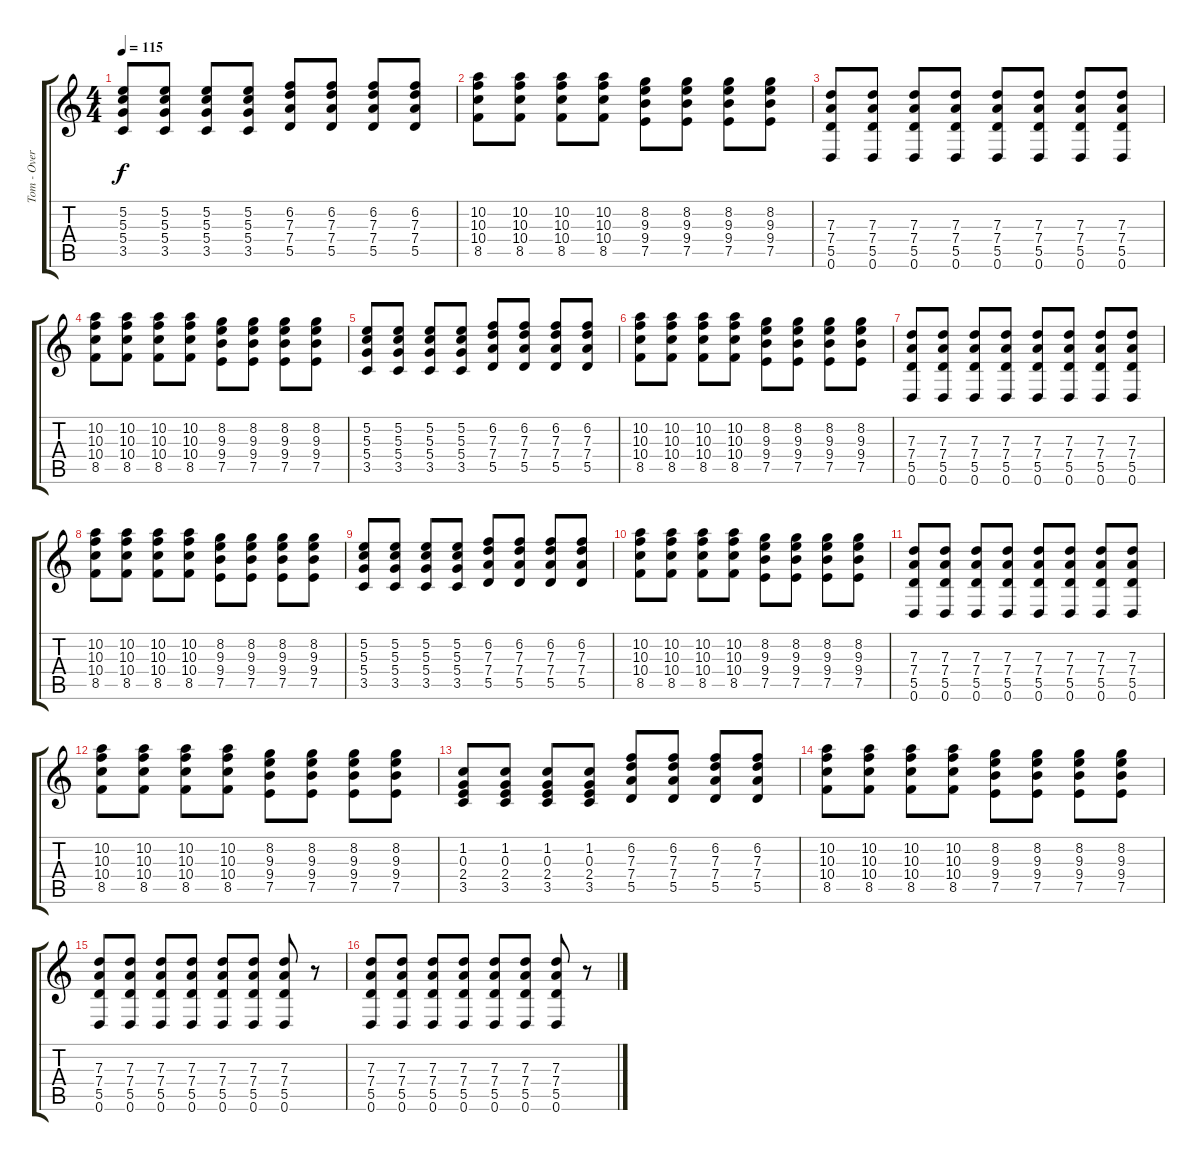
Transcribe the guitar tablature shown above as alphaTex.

\track ("Tom - Overdriven" "Tom - Over") {instrument overdrivenguitar}
\staff {score tabs}
\tuning (E4 B3 G3 D3 A2 D2) {hide}
\ts (4 4)
\tempo 115
\clef g2
\ks c
(5.2 5.3 5.4 3.5).8{dy f} (5.2 5.3 5.4 3.5).8 (5.2 5.3 5.4 3.5).8 (5.2 5.3 5.4 3.5).8 (6.2 7.3 7.4 5.5).8 (6.2 7.3 7.4 5.5).8 (6.2 7.3 7.4 5.5).8 (6.2 7.3 7.4 5.5).8 |
(10.2 10.3 10.4 8.5).8 (10.2 10.3 10.4 8.5).8 (10.2 10.3 10.4 8.5).8 (10.2 10.3 10.4 8.5).8 (8.2 9.3 9.4 7.5).8 (8.2 9.3 9.4 7.5).8 (8.2 9.3 9.4 7.5).8 (8.2 9.3 9.4 7.5).8 |
(7.3 7.4 5.5 0.6).8 (7.3 7.4 5.5 0.6).8 (7.3 7.4 5.5 0.6).8 (7.3 7.4 5.5 0.6).8 (7.3 7.4 5.5 0.6).8 (7.3 7.4 5.5 0.6).8 (7.3 7.4 5.5 0.6).8 (7.3 7.4 5.5 0.6).8 |
(10.2 10.3 10.4 8.5).8 (10.2 10.3 10.4 8.5).8 (10.2 10.3 10.4 8.5).8 (10.2 10.3 10.4 8.5).8 (8.2 9.3 9.4 7.5).8 (8.2 9.3 9.4 7.5).8 (8.2 9.3 9.4 7.5).8 (8.2 9.3 9.4 7.5).8 |
(5.2 5.3 5.4 3.5).8 (5.2 5.3 5.4 3.5).8 (5.2 5.3 5.4 3.5).8 (5.2 5.3 5.4 3.5).8 (6.2 7.3 7.4 5.5).8 (6.2 7.3 7.4 5.5).8 (6.2 7.3 7.4 5.5).8 (6.2 7.3 7.4 5.5).8 |
(10.2 10.3 10.4 8.5).8 (10.2 10.3 10.4 8.5).8 (10.2 10.3 10.4 8.5).8 (10.2 10.3 10.4 8.5).8 (8.2 9.3 9.4 7.5).8 (8.2 9.3 9.4 7.5).8 (8.2 9.3 9.4 7.5).8 (8.2 9.3 9.4 7.5).8 |
(7.3 7.4 5.5 0.6).8 (7.3 7.4 5.5 0.6).8 (7.3 7.4 5.5 0.6).8 (7.3 7.4 5.5 0.6).8 (7.3 7.4 5.5 0.6).8 (7.3 7.4 5.5 0.6).8 (7.3 7.4 5.5 0.6).8 (7.3 7.4 5.5 0.6).8 |
(10.2 10.3 10.4 8.5).8 (10.2 10.3 10.4 8.5).8 (10.2 10.3 10.4 8.5).8 (10.2 10.3 10.4 8.5).8 (8.2 9.3 9.4 7.5).8 (8.2 9.3 9.4 7.5).8 (8.2 9.3 9.4 7.5).8 (8.2 9.3 9.4 7.5).8 |
(5.2 5.3 5.4 3.5).8 (5.2 5.3 5.4 3.5).8 (5.2 5.3 5.4 3.5).8 (5.2 5.3 5.4 3.5).8 (6.2 7.3 7.4 5.5).8 (6.2 7.3 7.4 5.5).8 (6.2 7.3 7.4 5.5).8 (6.2 7.3 7.4 5.5).8 |
(10.2 10.3 10.4 8.5).8 (10.2 10.3 10.4 8.5).8 (10.2 10.3 10.4 8.5).8 (10.2 10.3 10.4 8.5).8 (8.2 9.3 9.4 7.5).8 (8.2 9.3 9.4 7.5).8 (8.2 9.3 9.4 7.5).8 (8.2 9.3 9.4 7.5).8 |
(7.3 7.4 5.5 0.6).8 (7.3 7.4 5.5 0.6).8 (7.3 7.4 5.5 0.6).8 (7.3 7.4 5.5 0.6).8 (7.3 7.4 5.5 0.6).8 (7.3 7.4 5.5 0.6).8 (7.3 7.4 5.5 0.6).8 (7.3 7.4 5.5 0.6).8 |
(10.2 10.3 10.4 8.5).8 (10.2 10.3 10.4 8.5).8 (10.2 10.3 10.4 8.5).8 (10.2 10.3 10.4 8.5).8 (8.2 9.3 9.4 7.5).8 (8.2 9.3 9.4 7.5).8 (8.2 9.3 9.4 7.5).8 (8.2 9.3 9.4 7.5).8 |
(1.2 0.3 2.4 3.5).8 (1.2 0.3 2.4 3.5).8 (1.2 0.3 2.4 3.5).8 (1.2 0.3 2.4 3.5).8 (6.2 7.3 7.4 5.5).8 (6.2 7.3 7.4 5.5).8 (6.2 7.3 7.4 5.5).8 (6.2 7.3 7.4 5.5).8 |
(10.2 10.3 10.4 8.5).8 (10.2 10.3 10.4 8.5).8 (10.2 10.3 10.4 8.5).8 (10.2 10.3 10.4 8.5).8 (8.2 9.3 9.4 7.5).8 (8.2 9.3 9.4 7.5).8 (8.2 9.3 9.4 7.5).8 (8.2 9.3 9.4 7.5).8 |
(7.3 7.4 5.5 0.6).8 (7.3 7.4 5.5 0.6).8 (7.3 7.4 5.5 0.6).8 (7.3 7.4 5.5 0.6).8 (7.3 7.4 5.5 0.6).8 (7.3 7.4 5.5 0.6).8 (7.3 7.4 5.5 0.6).8 r.8 |
(7.3 7.4 5.5 0.6).8 (7.3 7.4 5.5 0.6).8 (7.3 7.4 5.5 0.6).8 (7.3 7.4 5.5 0.6).8 (7.3 7.4 5.5 0.6).8 (7.3 7.4 5.5 0.6).8 (7.3 7.4 5.5 0.6).8 r.8
